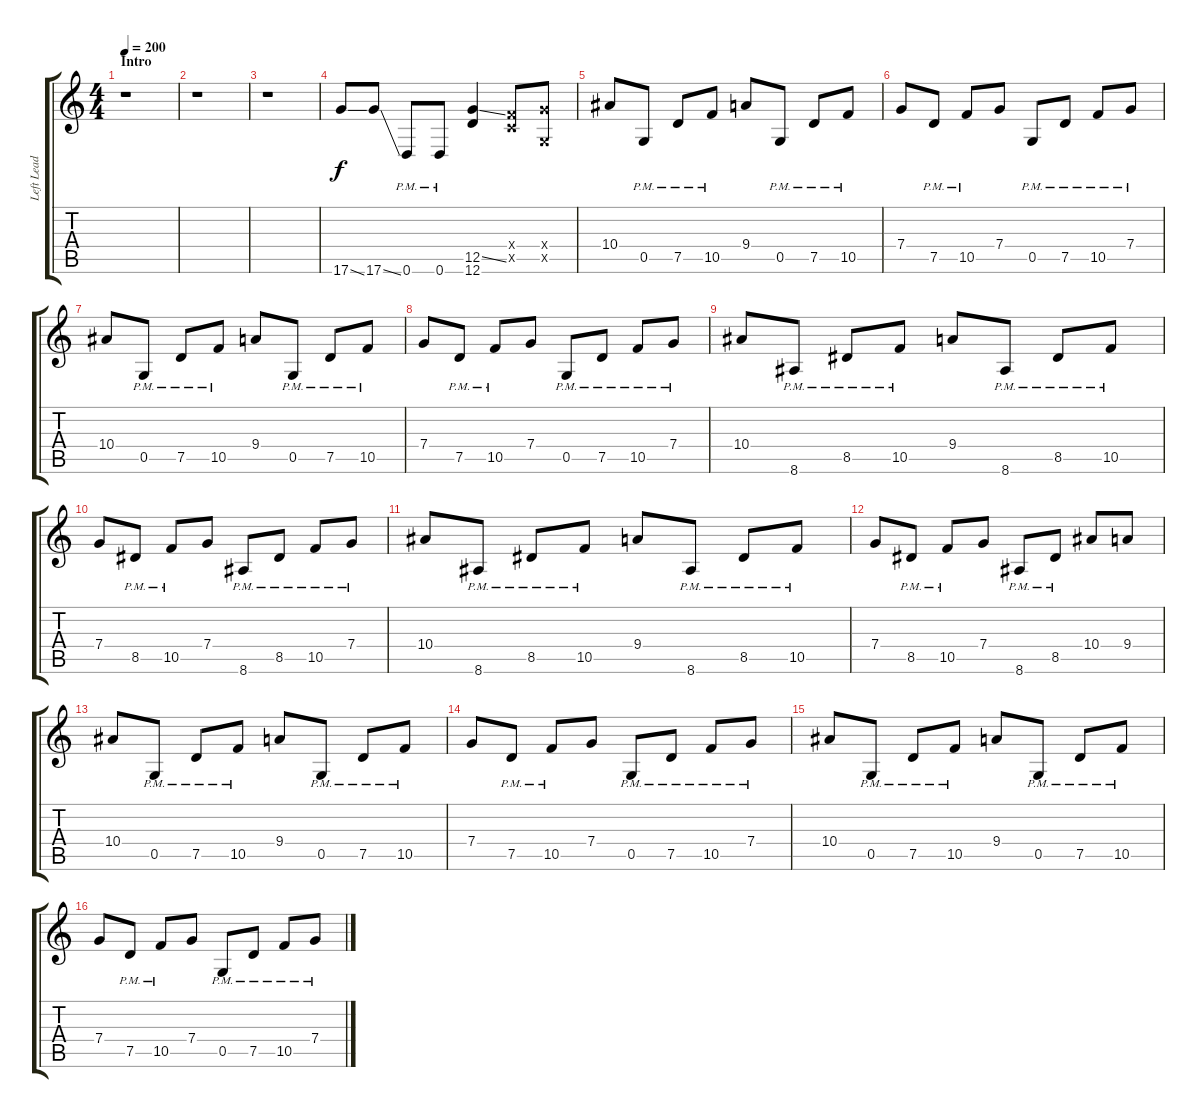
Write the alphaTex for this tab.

\track ("Left Lead Gtr" "Left Lead ") {instrument overdrivenguitar}
\staff {score tabs}
\tuning (D4 A3 F3 C3 G2 D2) {hide}
\ts (4 4)
\section ("" "Intro")
\tempo 200
\clef g2
\ks c
r.1{dy f instrument overdrivenguitar} |
r.1 |
r.1 |
17.6{ss}.8 17.6{ss}.8 0.6{pm}.8 0.6{pm}.8 (12.5{ss} 12.6).4 (0.4{x} 10.5{x}).8 (7.4{x} 0.5{x}).8 |
10.4.8 0.5{pm}.8 7.5{pm}.8 10.5{pm}.8 9.4.8 0.5{pm}.8 7.5{pm}.8 10.5{pm}.8 |
7.4.8 7.5{pm}.8 10.5{pm}.8 7.4.8 0.5{pm}.8 7.5{pm}.8 10.5{pm}.8 7.4{pm}.8 |
10.4.8 0.5{pm}.8 7.5{pm}.8 10.5{pm}.8 9.4.8 0.5{pm}.8 7.5{pm}.8 10.5{pm}.8 |
7.4.8 7.5{pm}.8 10.5{pm}.8 7.4.8 0.5{pm}.8 7.5{pm}.8 10.5{pm}.8 7.4{pm}.8 |
10.4.8 8.6{pm}.8 8.5{pm}.8 10.5{pm}.8 9.4.8 8.6{pm}.8 8.5{pm}.8 10.5{pm}.8 |
7.4.8 8.5{pm}.8 10.5{pm}.8 7.4.8 8.6{pm}.8 8.5{pm}.8 10.5{pm}.8 7.4{pm}.8 |
10.4.8 8.6{pm}.8 8.5{pm}.8 10.5{pm}.8 9.4.8 8.6{pm}.8 8.5{pm}.8 10.5{pm}.8 |
7.4.8 8.5{pm}.8 10.5{pm}.8 7.4.8 8.6{pm}.8 8.5{pm}.8 10.4.8 9.4.8 |
10.4.8 0.5{pm}.8 7.5{pm}.8 10.5{pm}.8 9.4.8 0.5{pm}.8 7.5{pm}.8 10.5{pm}.8 |
7.4.8 7.5{pm}.8 10.5{pm}.8 7.4.8 0.5{pm}.8 7.5{pm}.8 10.5{pm}.8 7.4{pm}.8 |
10.4.8 0.5{pm}.8 7.5{pm}.8 10.5{pm}.8 9.4.8 0.5{pm}.8 7.5{pm}.8 10.5{pm}.8 |
7.4.8 7.5{pm}.8 10.5{pm}.8 7.4.8 0.5{pm}.8 7.5{pm}.8 10.5{pm}.8 7.4{pm}.8
